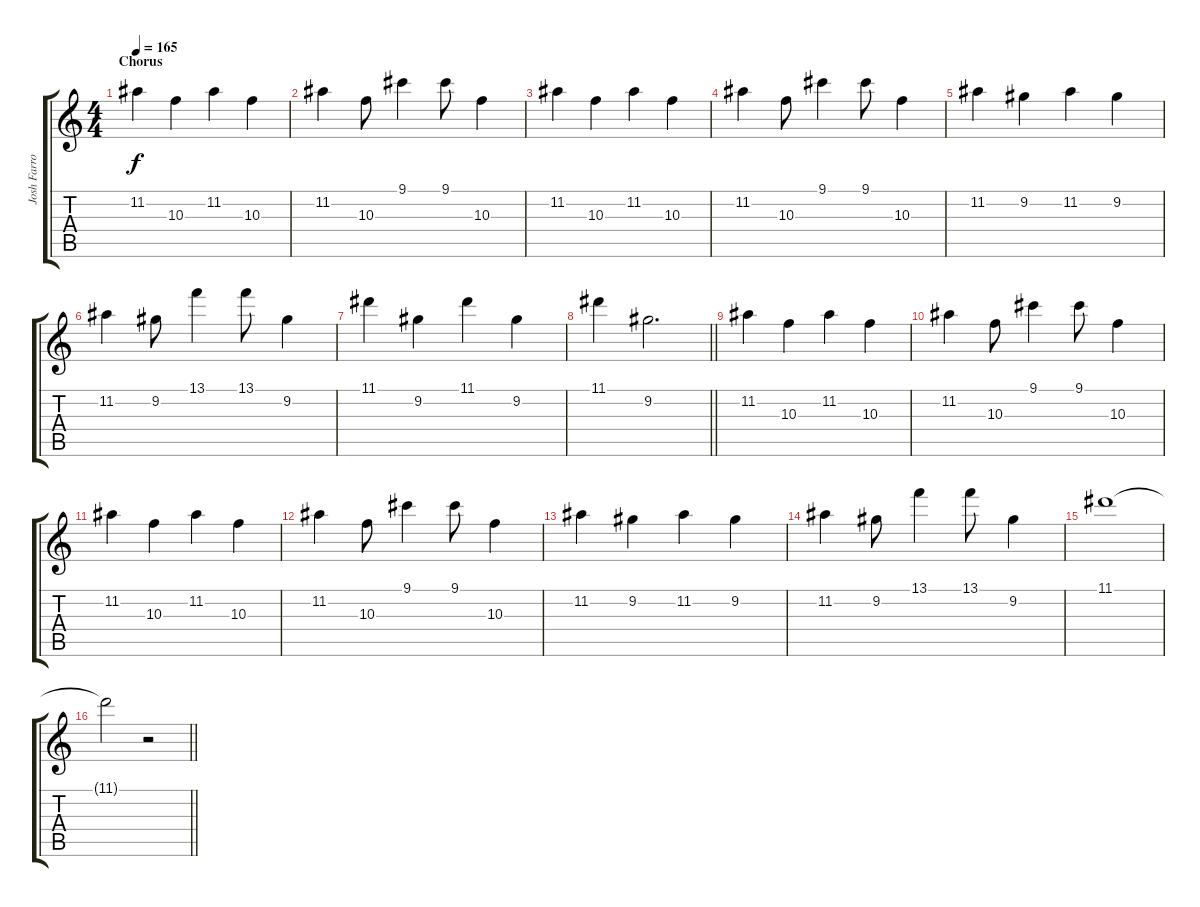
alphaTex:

\track ("Josh Farro (Lead Guitar)" "Josh Farro") {instrument distortionguitar}
\staff {score tabs}
\tuning (E4 B3 G3 D3 A2 D2) {hide}
\ts (4 4)
\section ("" "Chorus")
\tempo 165
\clef g2
\ks c
11.2.4{dy f volume 10 instrument distortionguitar} 10.3.4 11.2.4 10.3.4 |
11.2.4 10.3.8 9.1.4 9.1.8 10.3.4 |
11.2.4 10.3.4 11.2.4 10.3.4 |
11.2.4 10.3.8 9.1.4 9.1.8 10.3.4 |
11.2.4 9.2.4 11.2.4 9.2.4 |
11.2.4 9.2.8 13.1.4 13.1.8 9.2.4 |
11.1.4 9.2.4 11.1.4 9.2.4 |
\barLineRight lightlight
11.1.4 9.2.2{d} |
11.2.4 10.3.4 11.2.4 10.3.4 |
11.2.4 10.3.8 9.1.4 9.1.8 10.3.4 |
11.2.4 10.3.4 11.2.4 10.3.4 |
11.2.4 10.3.8 9.1.4 9.1.8 10.3.4 |
11.2.4 9.2.4 11.2.4 9.2.4 |
11.2.4 9.2.8 13.1.4 13.1.8 9.2.4 |
11.1.1 |
\barLineRight lightlight
11.1{t}.2 r.2
